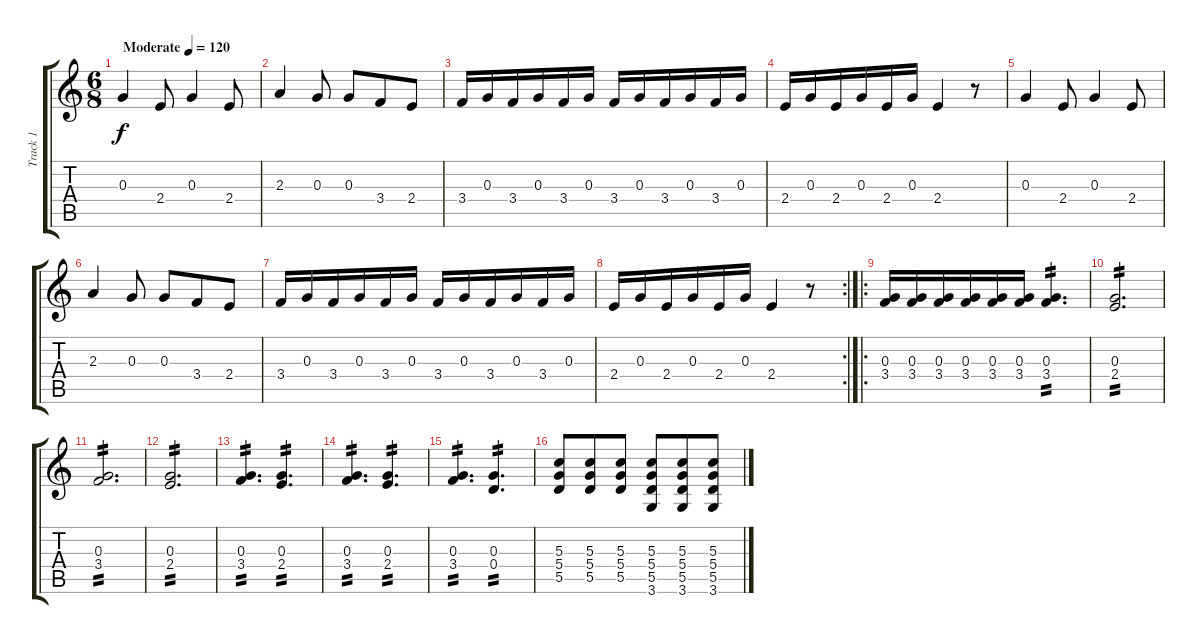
\track ("Track 1" "Track 1") {instrument acousticguitarsteel}
\staff {score tabs}
\tuning (E4 B3 G3 D3 A2 E2) {hide}
\ts (6 8)
\tempo (120 "Moderate")
\clef g2
\ks c
0.3.4{dy f instrument acousticguitarsteel} 2.4.8 0.3.4 2.4.8 |
2.3.4 0.3.8 0.3.8 3.4.8 2.4.8 |
3.4.16 0.3.16 3.4.16 0.3.16 3.4.16 0.3.16 3.4.16 0.3.16 3.4.16 0.3.16 3.4.16 0.3.16 |
2.4.16 0.3.16 2.4.16 0.3.16 2.4.16 0.3.16 2.4.4 r.8 |
0.3.4 2.4.8 0.3.4 2.4.8 |
2.3.4 0.3.8 0.3.8 3.4.8 2.4.8 |
3.4.16 0.3.16 3.4.16 0.3.16 3.4.16 0.3.16 3.4.16 0.3.16 3.4.16 0.3.16 3.4.16 0.3.16 |
\rc 2
2.4.16 0.3.16 2.4.16 0.3.16 2.4.16 0.3.16 2.4.4 r.8 |
\ro
(0.3 3.4).16 (0.3 3.4).16 (0.3 3.4).16 (0.3 3.4).16 (0.3 3.4).16 (0.3 3.4).16 (0.3 3.4).4{d tp 2} |
(0.3 2.4).2{d tp 2} |
(0.3 3.4).2{d tp 2} |
(0.3 2.4).2{d tp 2} |
(0.3 3.4).4{d tp 2} (0.3 2.4).4{d tp 2} |
(0.3 3.4).4{d tp 2} (0.3 2.4).4{d tp 2} |
(0.3 3.4).4{d tp 2} (0.3 0.4).4{d tp 2} |
(5.3 5.4 5.5).8 (5.3 5.4 5.5).8 (5.3 5.4 5.5).8 (5.3 5.4 5.5 3.6).8 (5.3 5.4 5.5 3.6).8 (5.3 5.4 5.5 3.6).8
